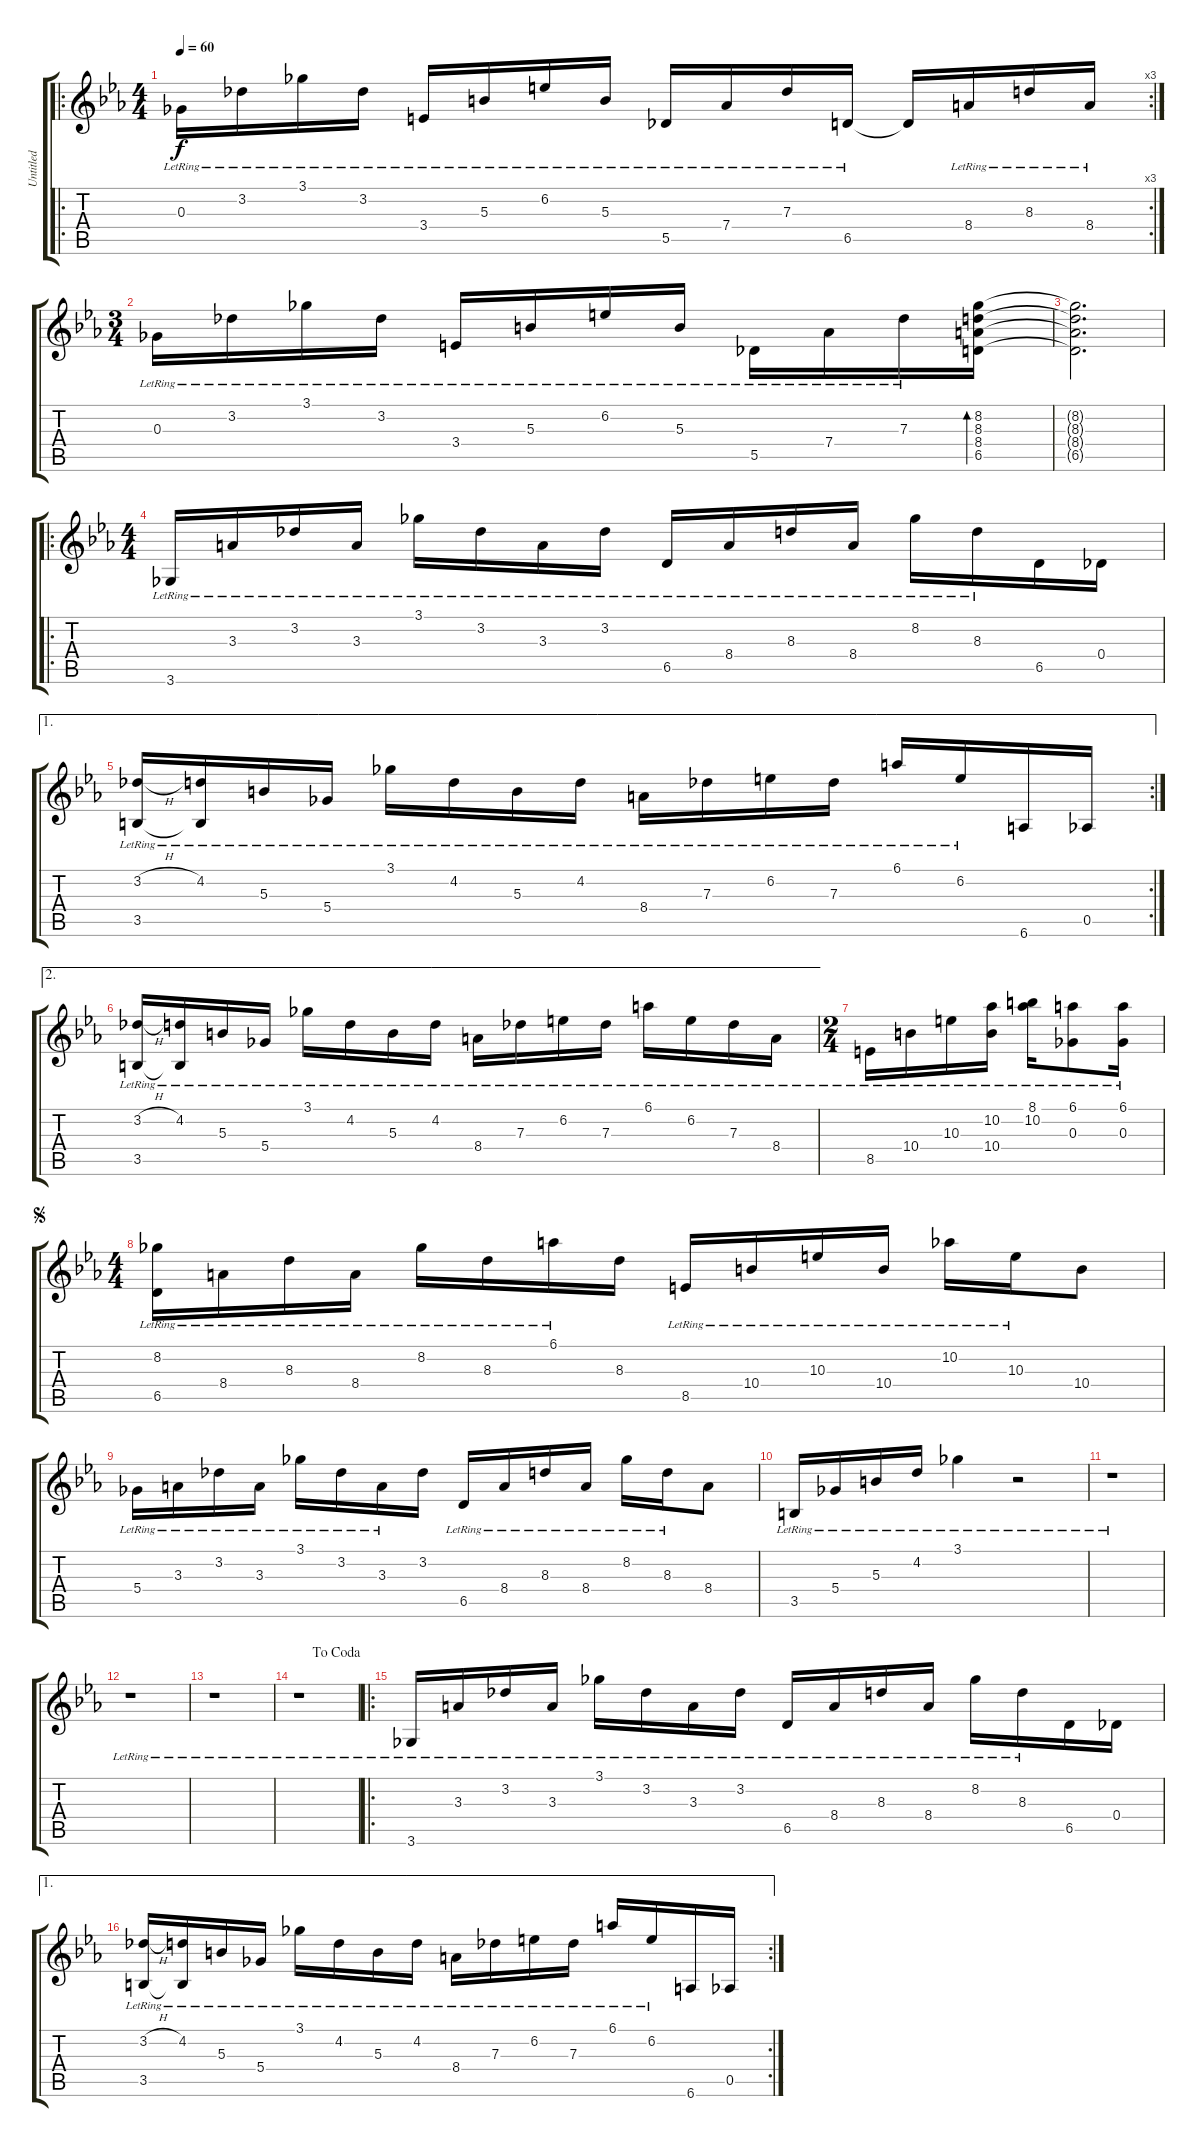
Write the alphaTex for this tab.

\track ("Untitled" "Untitled") {instrument acousticguitarnylon}
\staff {score tabs}
\tuning (Eb4 Bb3 Gb3 Db3 Ab2 Eb2) {hide}
\ro
\rc 3
\ts (4 4)
\tempo 60
\clef g2
\ks eb
0.3{lr}.16{dy f instrument acousticguitarnylon} 3.2{lr}.16 3.1{lr}.16 3.2{lr}.16 3.4{lr}.16 5.3{lr}.16 6.2{lr}.16 5.3{lr}.16 5.5{lr}.16 7.4{lr}.16 7.3{lr}.16 6.5{lr}.16 6.5{t}.16 8.4{lr}.16 8.3{lr}.16 8.4{lr}.16 |
\ts (3 4)
0.3{lr}.16 3.2{lr}.16 3.1{lr}.16 3.2{lr}.16 3.4{lr}.16 5.3{lr}.16 6.2{lr}.16 5.3{lr}.16 5.5{lr}.16 7.4{lr}.16 7.3{lr}.16 (8.2 8.3 8.4 6.5).16{bd 30} |
(8.2{t} 8.3{t} 8.4{t} 6.5{t}).2{d} |
\ro
\ts (4 4)
3.6{lr}.16 3.3{lr}.16 3.2{lr}.16 3.3{lr}.16 3.1{lr}.16 3.2{lr}.16 3.3{lr}.16 3.2{lr}.16 6.5{lr}.16 8.4{lr}.16 8.3{lr}.16 8.4{lr}.16 8.2{lr}.16 8.3{lr}.16 6.5.16 0.4.16 |
\ae 1
\rc 2
(3.2{h lr} 3.5{lr}).16 (4.2{lr} 3.5{t}).16 5.3{lr}.16 5.4{lr}.16 3.1{lr}.16 4.2{lr}.16 5.3{lr}.16 4.2{lr}.16 8.4{lr}.16 7.3{lr}.16 6.2{lr}.16 7.3{lr}.16 6.1{lr}.16 6.2{lr}.16 6.6.16 0.5.16 |
\ae 2
(3.2{h lr} 3.5{lr}).16 (4.2{lr} 3.5{t}).16 5.3{lr}.16 5.4{lr}.16 3.1{lr}.16 4.2{lr}.16 5.3{lr}.16 4.2{lr}.16 8.4{lr}.16 7.3{lr}.16 6.2{lr}.16 7.3{lr}.16 6.1{lr}.16 6.2{lr}.16 7.3{lr}.16 8.4{lr}.16 |
\ts (2 4)
8.5{lr}.16 10.4{lr}.16 10.3{lr}.16 (10.2{lr} 10.4{lr}).16 (8.1{lr} 10.2{lr}).16 (6.1{lr} 0.3{lr}).8 (6.1{lr} 0.3{lr}).16 |
\ts (4 4)
\jump segno
(8.2{lr} 6.5{lr}).16 8.4{lr}.16 8.3{lr}.16 8.4{lr}.16 8.2{lr}.16 8.3{lr}.16 6.1{lr}.16 8.3.16 8.5{lr}.16 10.4{lr}.16 10.3{lr}.16 10.4{lr}.16 10.2{lr}.16 10.3{lr}.16 10.4.8 |
5.4{lr}.16 3.3{lr}.16 3.2{lr}.16 3.3{lr}.16 3.1{lr}.16 3.2{lr}.16 3.3{lr}.16 3.2.16 6.5{lr}.16 8.4{lr}.16 8.3{lr}.16 8.4{lr}.16 8.2{lr}.16 8.3{lr}.16 8.4.8 |
3.5{lr}.16 5.4{lr}.16 5.3{lr}.16 4.2{lr}.16 3.1{lr}.4 r.2 |
r.1 |
r.1 |
r.1 |
\jump dacoda
r.1 |
\ro
3.6{lr}.16 3.3{lr}.16 3.2{lr}.16 3.3{lr}.16 3.1{lr}.16 3.2{lr}.16 3.3{lr}.16 3.2{lr}.16 6.5{lr}.16 8.4{lr}.16 8.3{lr}.16 8.4{lr}.16 8.2{lr}.16 8.3{lr}.16 6.5.16 0.4.16 |
\ae 1
\rc 2
(3.2{h lr} 3.5{lr}).16 (4.2{lr} 3.5{t}).16 5.3{lr}.16 5.4{lr}.16 3.1{lr}.16 4.2{lr}.16 5.3{lr}.16 4.2{lr}.16 8.4{lr}.16 7.3{lr}.16 6.2{lr}.16 7.3{lr}.16 6.1{lr}.16 6.2{lr}.16 6.6.16 0.5.16
